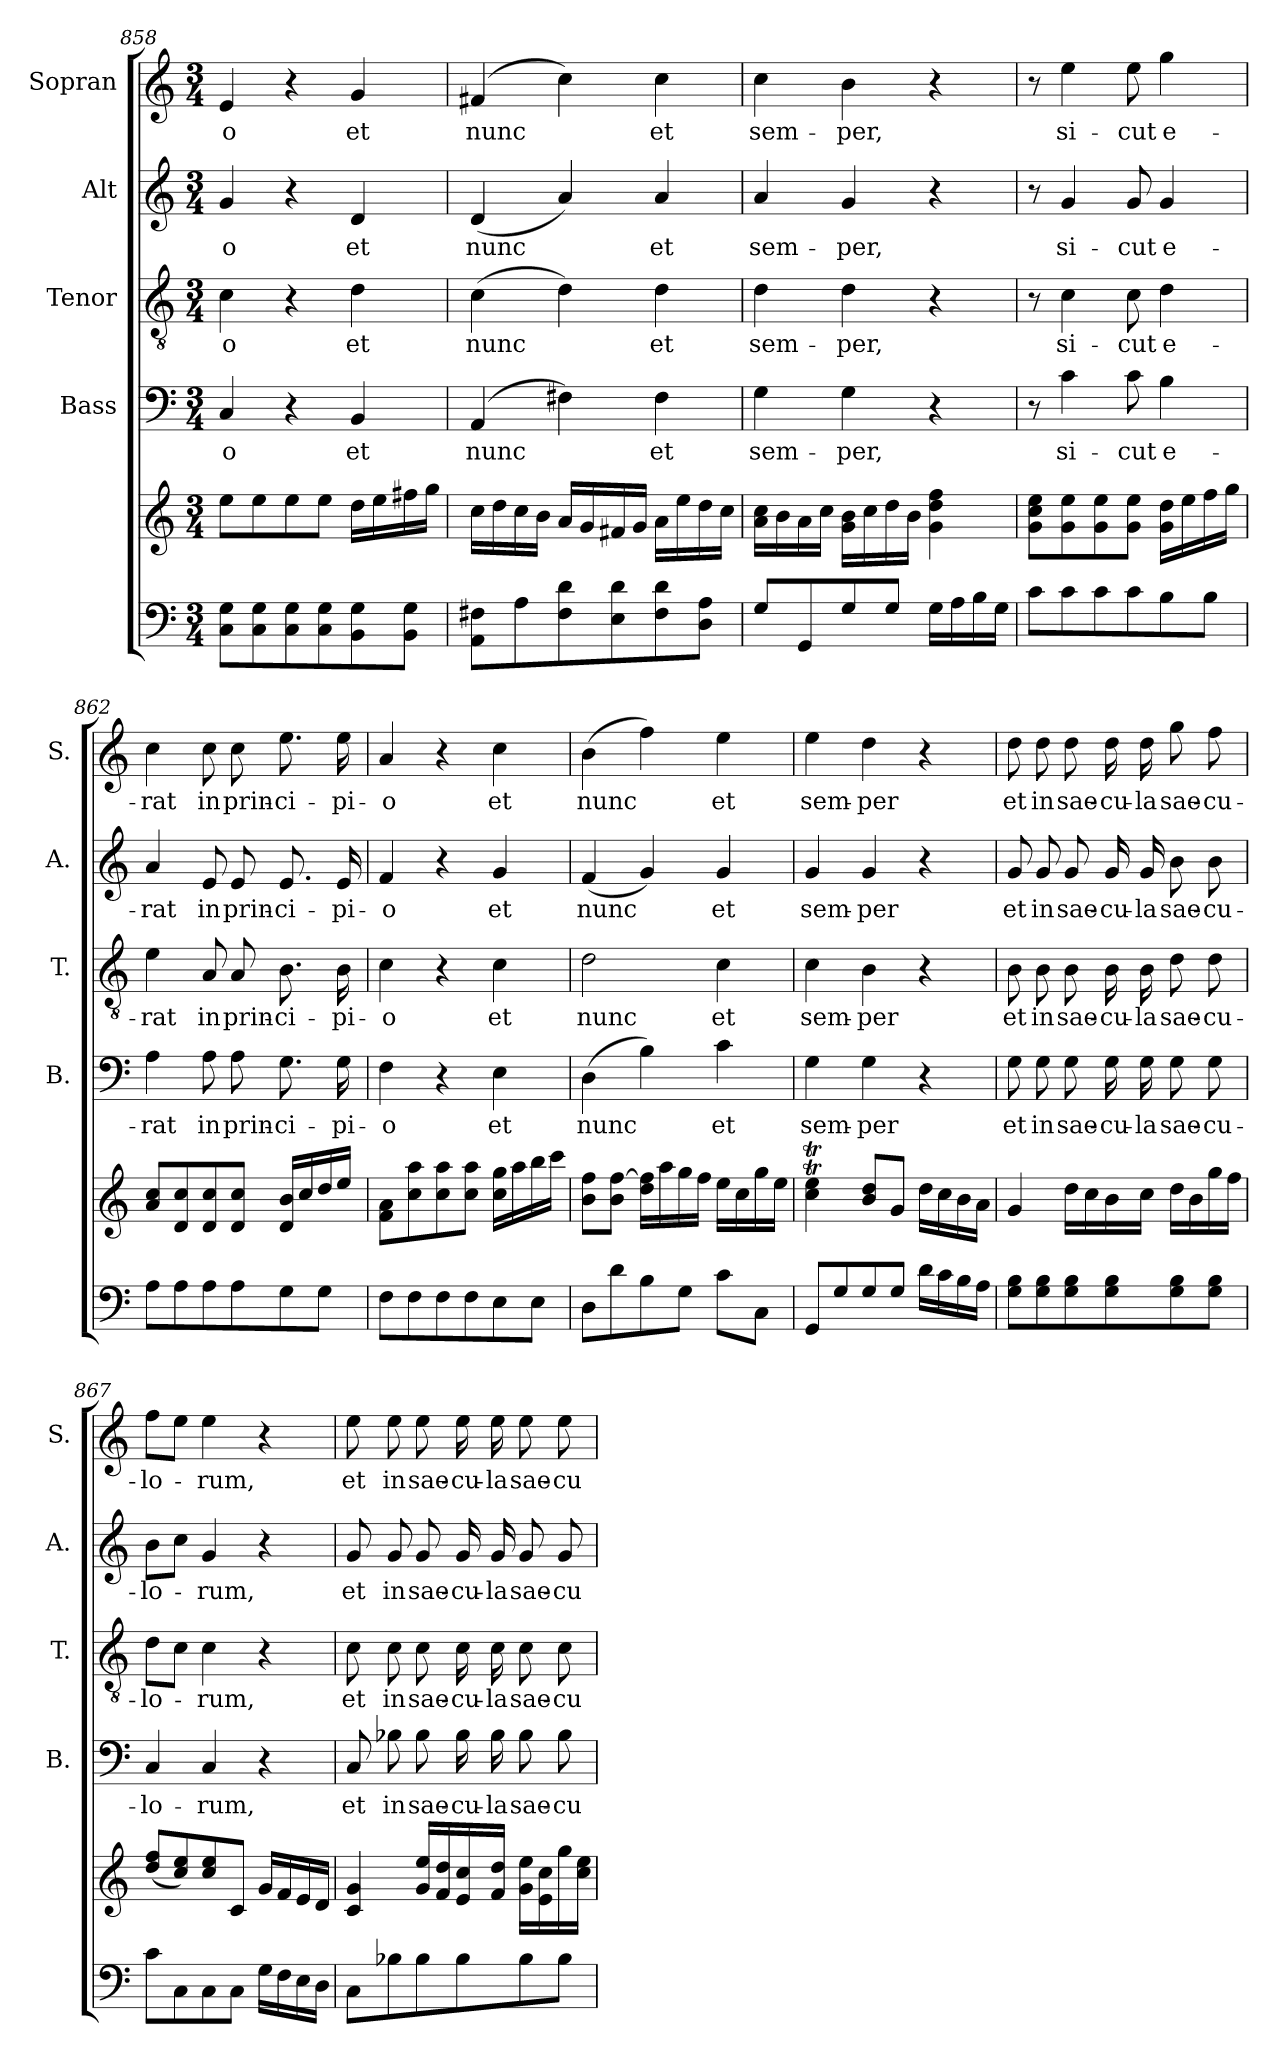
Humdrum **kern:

**kern	**kern	**kern	**text	**kern	**text	**kern	**text	**kern	**text
*part5	*part5	*part4	*part4	*part3	*part3	*part2	*part2	*part1	*part1
*staff6	*staff5	*staff4	*staff4	*staff3	*staff3	*staff2	*staff2	*staff1	*staff1
*	*	*I"Bass	*	*I"Tenor	*	*I"Alt	*	*I"Sopran	*
*	*	*I'B.	*	*I'T.	*	*I'A.	*	*I'S.	*
*clefF4	*clefG2	*clefF4	*	*clefGv2	*	*clefG2	*	*clefG2	*
*k[]	*k[]	*k[]	*	*k[]	*	*k[]	*	*k[]	*
*C:	*C:	*C:	*	*C:	*	*C:	*	*C:	*
*M3/4	*M3/4	*M3/4	*	*M3/4	*	*M3/4	*	*M3/4	*
=858	=858	=858	=858	=858	=858	=858	=858	=858	=858
!	!	!	!LO:LY:b	!	!LO:LY:b	!	!LO:LY:b	!	!LO:LY:b
8C\ 8G\L	8ee\L	4C/	-o	4c\	-o	4g/	-o	4e/	-o
8C\ 8G\	8ee\	.	.	.	.	.	.	.	.
8C\ 8G\	8ee\	4r	.	4r	.	4r	.	4r	.
8C\ 8G\	8ee\J	.	.	.	.	.	.	.	.
!	!	!	!LO:LY:b	!	!LO:LY:b	!	!LO:LY:b	!	!LO:LY:b
8BB\ 8G\	16dd\LL	4BB/	et	4d\	et	4d/	et	4g/	et
.	16ee\	.	.	.	.	.	.	.	.
8BB\ 8G\J	16ff#X\	.	.	.	.	.	.	.	.
.	16gg\JJ	.	.	.	.	.	.	.	.
=859	=859	=859	=859	=859	=859	=859	=859	=859	=859
!	!	!	!LO:LY:b	!	!LO:LY:b	!	!LO:LY:b	!	!LO:LY:b
8AA\ 8F#X\L	16cc\LL	(4AA/	nunc	(>4c\	nunc	(<4d/	nunc	(4f#X/	nunc
.	16dd\	.	.	.	.	.	.	.	.
8A\	16cc\	.	.	.	.	.	.	.	.
.	16b\JJ	.	.	.	.	.	.	.	.
8F#\ 8d\	16a/LL	4F#X\)	.	4d\)	.	4a/)	.	4cc\)	.
.	16g/	.	.	.	.	.	.	.	.
8E\ 8d\	16f#X/	.	.	.	.	.	.	.	.
.	16g/JJ	.	.	.	.	.	.	.	.
!	!	!	!LO:LY:b	!	!LO:LY:b	!	!LO:LY:b	!	!LO:LY:b
8F#\ 8d\	16a\LL	4F#\	et	4d\	et	4a/	et	4cc\	et
.	16ee\	.	.	.	.	.	.	.	.
8D\ 8A\J	16dd\	.	.	.	.	.	.	.	.
.	16cc\JJ	.	.	.	.	.	.	.	.
!!LO:LB:g=z
=860	=860	=860	=860	=860	=860	=860	=860	=860	=860
!	!	!	!LO:LY:b	!	!LO:LY:b	!	!LO:LY:b	!	!LO:LY:b
8G/L	16a\ 16cc\LL	4G\	sem-	4d\	sem-	4a/	sem-	4cc\	sem-
.	16b\	.	.	.	.	.	.	.	.
8GG/	16a\	.	.	.	.	.	.	.	.
.	16cc\JJ	.	.	.	.	.	.	.	.
!	!	!	!LO:LY:b	!	!LO:LY:b	!	!LO:LY:b	!	!LO:LY:b
8G/	16g\ 16b\LL	4G\	-per,	4d\	-per,	4g/	-per,	4b\	-per,
.	16cc\	.	.	.	.	.	.	.	.
8G/J	16dd\	.	.	.	.	.	.	.	.
.	16b\JJ	.	.	.	.	.	.	.	.
16G\LL	4g\ 4dd\ 4ff\	4r	.	4r	.	4r	.	4r	.
16A\	.	.	.	.	.	.	.	.	.
16B\	.	.	.	.	.	.	.	.	.
16G\JJ	.	.	.	.	.	.	.	.	.
=861	=861	=861	=861	=861	=861	=861	=861	=861	=861
8c\L	8g\ 8cc\ 8ee\L	8r	.	8r	.	8r	.	8r	.
!	!	!	!LO:LY:b	!	!LO:LY:b	!	!LO:LY:b	!	!LO:LY:b
8c\	8g\ 8ee\	4c\	si-	4c\	si-	4g/	si-	4ee\	si-
8c\	8g\ 8ee\	.	.	.	.	.	.	.	.
!	!	!	!LO:LY:b	!	!LO:LY:b	!	!LO:LY:b	!	!LO:LY:b
8c\	8g\ 8ee\J	8c\	-cut	8c\	-cut	8g/	-cut	8ee\	-cut
!	!	!	!LO:LY:b	!	!LO:LY:b	!	!LO:LY:b	!	!LO:LY:b
8B\	16g\ 16dd\LL	4B\	e-	4d\	e-	4g/	e-	4gg\	e-
.	16ee\	.	.	.	.	.	.	.	.
8B\J	16ff\	.	.	.	.	.	.	.	.
.	16gg\JJ	.	.	.	.	.	.	.	.
=862	=862	=862	=862	=862	=862	=862	=862	=862	=862
!	!	!	!LO:LY:b	!	!LO:LY:b	!	!LO:LY:b	!	!LO:LY:b
8A\L	8a/ 8cc/L	4A\	-rat	4e\	-rat	4a/	-rat	4cc\	-rat
8A\	8d/ 8cc/	.	.	.	.	.	.	.	.
!	!	!	!LO:LY:b	!	!LO:LY:b	!	!LO:LY:b	!	!LO:LY:b
8A\	8d/ 8cc/	8A\	in	8A/	in	8e/	in	8cc\	in
!	!	!	!LO:LY:b	!	!LO:LY:b	!	!LO:LY:b	!	!LO:LY:b
8A\	8d/ 8cc/J	8A\	prin-	8A/	prin-	8e/	prin-	8cc\	prin-
!	!	!	!LO:LY:b	!	!LO:LY:b	!	!LO:LY:b	!	!LO:LY:b
8G\	16d/ 16b/LL	8.G\	-ci-	8.B\	-ci-	8.e/	-ci-	8.ee\	-ci-
.	16cc/	.	.	.	.	.	.	.	.
8G\J	16dd/	.	.	.	.	.	.	.	.
!	!	!	!LO:LY:b	!	!LO:LY:b	!	!LO:LY:b	!	!LO:LY:b
.	16ee/JJ	16G\	-pi-	16B\	-pi-	16e/	-pi-	16ee\	-pi-
=863	=863	=863	=863	=863	=863	=863	=863	=863	=863
!	!	!	!LO:LY:b	!	!LO:LY:b	!	!LO:LY:b	!	!LO:LY:b
8F\L	8f\ 8a\L	4F\	-o	4c\	-o	4f/	-o	4a/	-o
8F\	8cc\ 8aa\	.	.	.	.	.	.	.	.
8F\	8cc\ 8aa\	4r	.	4r	.	4r	.	4r	.
8F\	8cc\ 8aa\J	.	.	.	.	.	.	.	.
!	!	!	!LO:LY:b	!	!LO:LY:b	!	!LO:LY:b	!	!LO:LY:b
8E\	16cc\ 16gg\LL	4E\	et	4c\	et	4g/	et	4cc\	et
.	16aa\	.	.	.	.	.	.	.	.
8E\J	16bb\	.	.	.	.	.	.	.	.
.	16ccc\JJ	.	.	.	.	.	.	.	.
=864	=864	=864	=864	=864	=864	=864	=864	=864	=864
!	!	!	!LO:LY:b	!	!LO:LY:b	!	!LO:LY:b	!	!LO:LY:b
8D\L	8b\ 8ff\L	(>4D\	nunc	2d\	nunc	(<4f/	nunc	(>4b\	nunc
8d\	8b\ [8ff\J	.	.	.	.	.	.	.	.
8B\	16dd\ 16ff\]LL	4B\)	.	.	.	4g/)	.	4ff\)	.
.	16aa\	.	.	.	.	.	.	.	.
8G\J	16gg\	.	.	.	.	.	.	.	.
.	16ff\JJ	.	.	.	.	.	.	.	.
!	!	!	!LO:LY:b	!	!LO:LY:b	!	!LO:LY:b	!	!LO:LY:b
8c\L	16ee\LL	4c\	et	4c\	et	4g/	et	4ee\	et
.	16cc\	.	.	.	.	.	.	.	.
8C\J	16gg\	.	.	.	.	.	.	.	.
.	16ee\JJ	.	.	.	.	.	.	.	.
!!LO:PB:g=z
=865	=865	=865	=865	=865	=865	=865	=865	=865	=865
!	!	!	!LO:LY:b	!	!LO:LY:b	!	!LO:LY:b	!	!LO:LY:b
8GG/L	4cc\T 4ee\T	4G\	sem-	4c\	sem-	4g/	sem-	4ee\	sem-
8G/	.	.	.	.	.	.	.	.	.
!	!	!	!LO:LY:b	!	!LO:LY:b	!	!LO:LY:b	!	!LO:LY:b
8G/	8b/ 8dd/L	4G\	-per	4B\	-per	4g/	-per	4dd\	-per
8G/J	8g/J	.	.	.	.	.	.	.	.
16d\LL	16dd\LL	4r	.	4r	.	4r	.	4r	.
16c\	16cc\	.	.	.	.	.	.	.	.
16B\	16b\	.	.	.	.	.	.	.	.
16A\JJ	16a\JJ	.	.	.	.	.	.	.	.
=866	=866	=866	=866	=866	=866	=866	=866	=866	=866
!	!	!	!LO:LY:b	!	!LO:LY:b	!	!LO:LY:b	!	!LO:LY:b
8G\ 8B\L	4g/	8G\	et	8B\	et	8g/	et	8dd\	et
!	!	!	!LO:LY:b	!	!LO:LY:b	!	!LO:LY:b	!	!LO:LY:b
8G\ 8B\	.	8G\	in	8B\	in	8g/	in	8dd\	in
!	!	!	!LO:LY:b	!	!LO:LY:b	!	!LO:LY:b	!	!LO:LY:b
8G\ 8B\	16dd\LL	8G\	sae-	8B\	sae-	8g/	sae-	8dd\	sae-
.	16cc\	.	.	.	.	.	.	.	.
!	!	!	!LO:LY:b	!	!LO:LY:b	!	!LO:LY:b	!	!LO:LY:b
8G\ 8B\	16b\	16G\	-cu-	16B\	-cu-	16g/	-cu-	16dd\	-cu-
!	!	!	!LO:LY:b	!	!LO:LY:b	!	!LO:LY:b	!	!LO:LY:b
.	16cc\JJ	16G\	-la	16B\	-la	16g/	-la	16dd\	-la
!	!	!	!LO:LY:b	!	!LO:LY:b	!	!LO:LY:b	!	!LO:LY:b
8G\ 8B\	16dd\LL	8G\	sae-	8d\	sae-	8b\	sae-	8gg\	sae-
.	16b\	.	.	.	.	.	.	.	.
!	!	!	!LO:LY:b	!	!LO:LY:b	!	!LO:LY:b	!	!LO:LY:b
8G\ 8B\J	16gg\	8G\	-cu-	8d\	-cu-	8b\	-cu-	8ff\	-cu-
.	16ff\JJ	.	.	.	.	.	.	.	.
=867	=867	=867	=867	=867	=867	=867	=867	=867	=867
!	!	!	!LO:LY:b	!	!LO:LY:b	!	!LO:LY:b	!	!LO:LY:b
8c\L	(<8dd/ 8ff/L	4C/	-lo-	8d\L	-lo-	8b\L	-lo-	8ff\L	-lo-
8C\	8cc/ 8ee/)	.	.	8c\J	.	8cc\J	.	8ee\J	.
!	!	!	!LO:LY:b	!	!LO:LY:b	!	!LO:LY:b	!	!LO:LY:b
8C\	8cc/ 8ee/	4C/	-rum,	4c\	-rum,	4g/	-rum,	4ee\	-rum,
8C\J	8c/J	.	.	.	.	.	.	.	.
16G\LL	16g/LL	4r	.	4r	.	4r	.	4r	.
16F\	16f/	.	.	.	.	.	.	.	.
16E\	16e/	.	.	.	.	.	.	.	.
16D\JJ	16d/JJ	.	.	.	.	.	.	.	.
=868	=868	=868	=868	=868	=868	=868	=868	=868	=868
!	!	!	!LO:LY:b	!	!LO:LY:b	!	!LO:LY:b	!	!LO:LY:b
8C\L	4c/ 4g/	8C/	et	8c\	et	8g/	et	8ee\	et
!	!	!	!LO:LY:b	!	!LO:LY:b	!	!LO:LY:b	!	!LO:LY:b
8B-X\	.	8B-X\	in	8c\	in	8g/	in	8ee\	in
!	!	!	!LO:LY:b	!	!LO:LY:b	!	!LO:LY:b	!	!LO:LY:b
8B-\	16g/ 16ee/LL	8B-\	sae-	8c\	sae-	8g/	sae-	8ee\	sae-
.	16f/ 16dd/	.	.	.	.	.	.	.	.
!	!	!	!LO:LY:b	!	!LO:LY:b	!	!LO:LY:b	!	!LO:LY:b
8B-\	16e/ 16cc/	16B-\	-cu-	16c\	-cu-	16g/	-cu-	16ee\	-cu-
!	!	!	!LO:LY:b	!	!LO:LY:b	!	!LO:LY:b	!	!LO:LY:b
.	16f/ 16dd/JJ	16B-\	-la	16c\	-la	16g/	-la	16ee\	-la
!	!	!	!LO:LY:b	!	!LO:LY:b	!	!LO:LY:b	!	!LO:LY:b
8B-\	16g\ 16ee\LL	8B-\	sae-	8c\	sae-	8g/	sae-	8ee\	sae-
.	16e\ 16cc\	.	.	.	.	.	.	.	.
!	!	!	!LO:LY:b	!	!LO:LY:b	!	!LO:LY:b	!	!LO:LY:b
8B-\J	16gg\	8B-\	-cu-	8c\	-cu-	8g/	-cu-	8ee\	-cu-
.	16cc\ 16ee\JJ	.	.	.	.	.	.	.	.
=	=	=	=	=	=	=	=	=	=
*-	*-	*-	*-	*-	*-	*-	*-	*-	*-
